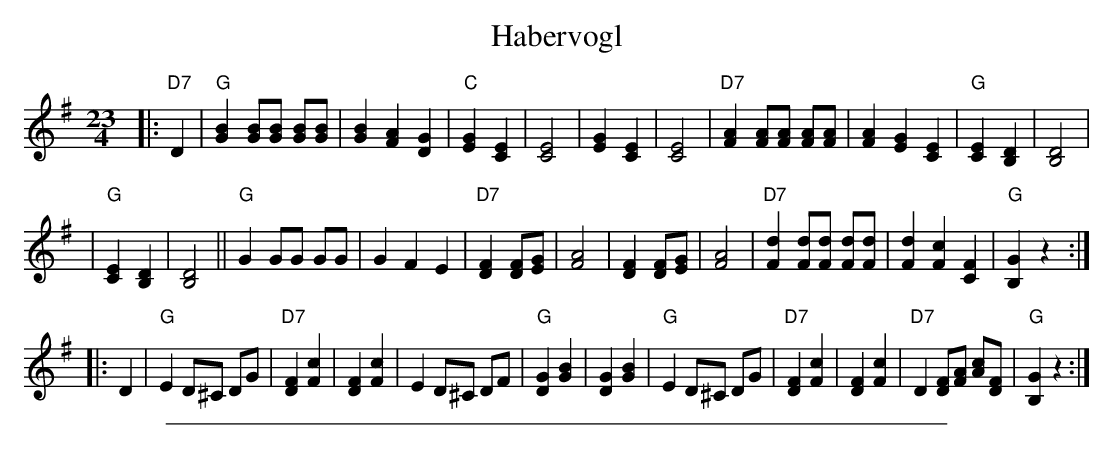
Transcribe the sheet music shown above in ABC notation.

X:1
T: Habervogl
M: 23/4
L: 1/8
K: G
|: "D7"D2 \
| "G"[B2G2] [BG][BG] [BG][BG] | [B2G2] [A2F2] [G2D2] \
| "C"[G2E2][E2C2] | [E4C4] | [G2E2][E2C2] | [E4C4] \
| "D7"[A2F2] [AF][AF] [AF][AF] | [A2F2] [G2E2] [E2C2] \
| "G"[E2C2][D2B,2] | [D4B,4] |
| "G"[E2C2][D2B,2] | [D4B,4] \
||"G"G2 GG GG | G2 F2 E2 \
| "D7"[F2D2][FD][GE] | [A4F4] | [F2D2][FD][GE] | [A4F4] \
| "D7"[d2F2] [dF][dF] [dF][dF] | [d2F2] [c2F2] [F2C2] | "G"[G2B,2] z2 :|
|: D2 \
| "G"E2 D^C DG | "D7"[F2D2][c2F2] | [F2D2][c2F2] \
|    E2 D^C DF |  "G"[G2D2][B2G2] | [G2D2][B2G2] \
| "G"E2 D^C DG | "D7"[F2D2][c2F2] | [F2D2][c2F2] \
| "D7"D2 [FD][AF] [cA][FD] | "G"[G2B,2] z2 :|
